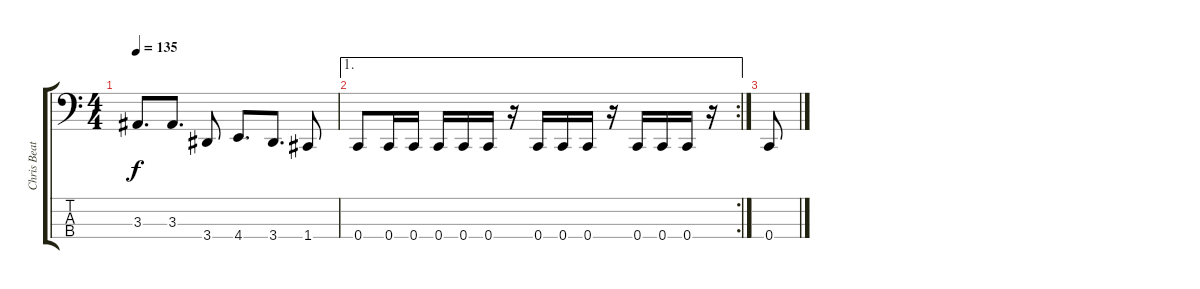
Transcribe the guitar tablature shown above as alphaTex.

\track ("Chris Beattie" "Chris Beat") {instrument electricbasspick}
\staff {score tabs}
\tuning (F2 C2 G1 C1) {hide}
\ts (4 4)
\tempo 135
\clef f4
\ks c
3.3.8{d dy f} 3.3.8{d} 3.4.8 4.4.8{d} 3.4.8{d} 1.4.8 |
\ae 1
\rc 2
0.4.8 0.4.16 0.4.16 0.4.16 0.4.16 0.4.16 r.16 0.4.16 0.4.16 0.4.16 r.16 0.4.16 0.4.16 0.4.16 r.16 |
0.4.8
